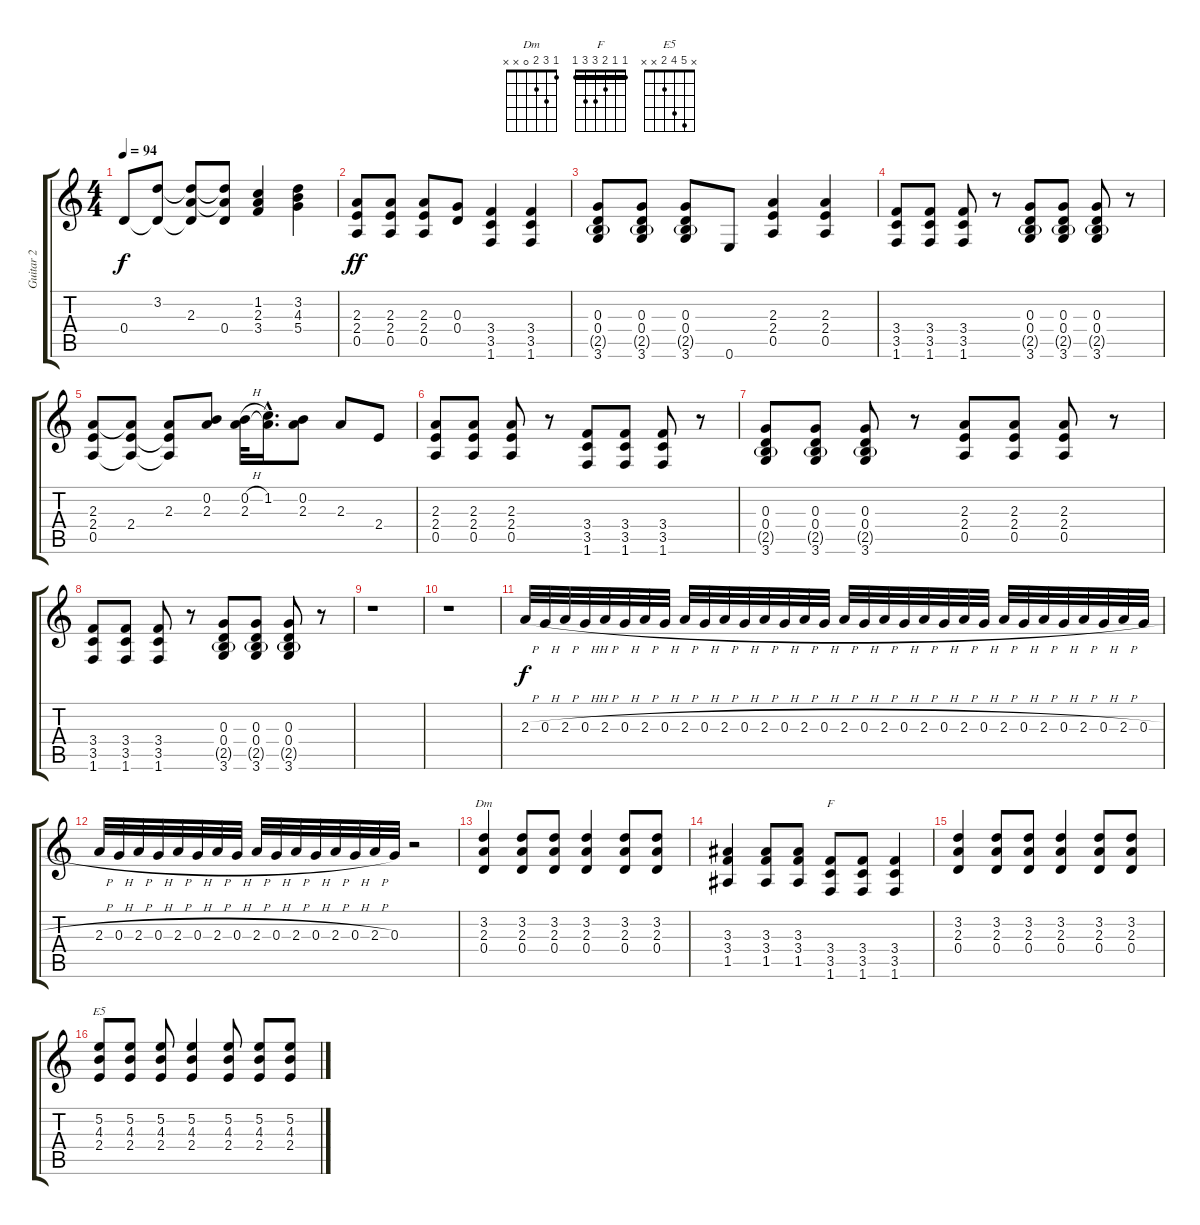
\track ("Guitar 2" "Guitar 2") {instrument overdrivenguitar}
\staff {score tabs}
\tuning (E4 B3 G3 D3 A2 E2) {hide}
\chord ("Dm" 1 3 2 0 x x)
\chord ("F" 1 1 2 3 3 1) {barre 1}
\chord ("E5" x 5 4 2 x x)
\ts (4 4)
\tempo 94
\clef g2
\ks c
0.4.8{dy f} (3.2 0.4{t}).8 (3.2{t} 2.3 0.4{t}).8 (3.2{t} 2.3{t} 0.4).8 (1.2 2.3 3.4).4{instrument overdrivenguitar} (3.2 4.3 5.4).4 |
(2.3 2.4 0.5).8{dy ff} (2.3 2.4 0.5).8 (2.3 2.4 0.5).8 (0.3 0.4).8 (3.4 3.5 1.6).4 (3.4 3.5 1.6).4 |
(0.3 0.4 2.5{g} 3.6).8 (0.3 0.4 2.5{g} 3.6).8 (0.3 0.4 2.5{g} 3.6).8 0.6.8 (2.3 2.4 0.5).4 (2.3 2.4 0.5).4 |
(3.4 3.5 1.6).8 (3.4 3.5 1.6).8 (3.4 3.5 1.6).8 r.8 (0.3 0.4 2.5{g} 3.6).8 (0.3 0.4 2.5{g} 3.6).8 (0.3 0.4 2.5{g} 3.6).8 r.8 |
(2.3 2.4 0.5).8 (2.3{t} 2.4 0.5{t}).8 (2.3 2.4{t} 0.5{t}).8 (0.2 2.3).8 (0.2{h} 2.3).32 (1.2{hac} 2.3{hac t}).16{d} (0.2 2.3).8 2.3.8 2.4.8 |
(2.3 2.4 0.5).8 (2.3 2.4 0.5).8 (2.3 2.4 0.5).8 r.8 (3.4 3.5 1.6).8 (3.4 3.5 1.6).8 (3.4 3.5 1.6).8 r.8 |
(0.3 0.4 2.5{g} 3.6).8 (0.3 0.4 2.5{g} 3.6).8 (0.3 0.4 2.5{g} 3.6).8 r.8 (2.3 2.4 0.5).8 (2.3 2.4 0.5).8 (2.3 2.4 0.5).8 r.8 |
(3.4 3.5 1.6).8 (3.4 3.5 1.6).8 (3.4 3.5 1.6).8 r.8 (0.3 0.4 2.5{g} 3.6).8 (0.3 0.4 2.5{g} 3.6).8 (0.3 0.4 2.5{g} 3.6).8 r.8 |
r.1 |
r.1{volume 0} |
2.3{h}.32{dy f volume 15} 0.3{h}.32 2.3{h}.32 0.3{h}.32 2.3{h}.32 0.3{h}.32 2.3{h}.32 0.3{h}.32 2.3{h}.32 0.3{h}.32 2.3{h}.32 0.3{h}.32 2.3{h}.32 0.3{h}.32 2.3{h}.32 0.3{h}.32 2.3{h}.32 0.3{h}.32 2.3{h}.32 0.3{h}.32 2.3{h}.32 0.3{h}.32 2.3{h}.32 0.3{h}.32 2.3{h}.32 0.3{h}.32 2.3{h}.32 0.3{h}.32 2.3{h}.32 0.3{h}.32 2.3{h}.32 0.3{h}.32 |
2.3{h}.32{volume 0} 0.3{h}.32 2.3{h}.32 0.3{h}.32 2.3{h}.32 0.3{h}.32 2.3{h}.32 0.3{h}.32 2.3{h}.32 0.3{h}.32 2.3{h}.32 0.3{h}.32 2.3{h}.32 0.3{h}.32 2.3{h}.32 0.3.32 r.2{volume 10} |
(3.2 2.3 0.4).4{ch "Dm"} (3.2 2.3 0.4).8 (3.2 2.3 0.4).8 (3.2 2.3 0.4).4 (3.2 2.3 0.4).8 (3.2 2.3 0.4).8 |
(3.3 3.4 1.5).4 (3.3 3.4 1.5).8 (3.3 3.4 1.5).8 (3.4 3.5 1.6).8{ch "F"} (3.4 3.5 1.6).8 (3.4 3.5 1.6).4 |
(3.2 2.3 0.4).4 (3.2 2.3 0.4).8 (3.2 2.3 0.4).8 (3.2 2.3 0.4).4 (3.2 2.3 0.4).8 (3.2 2.3 0.4).8 |
(5.2 4.3 2.4).8{ch "E5"} (5.2 4.3 2.4).8 (5.2 4.3 2.4).8 (5.2 4.3 2.4).4 (5.2 4.3 2.4).8 (5.2 4.3 2.4).8 (5.2 4.3 2.4).8
